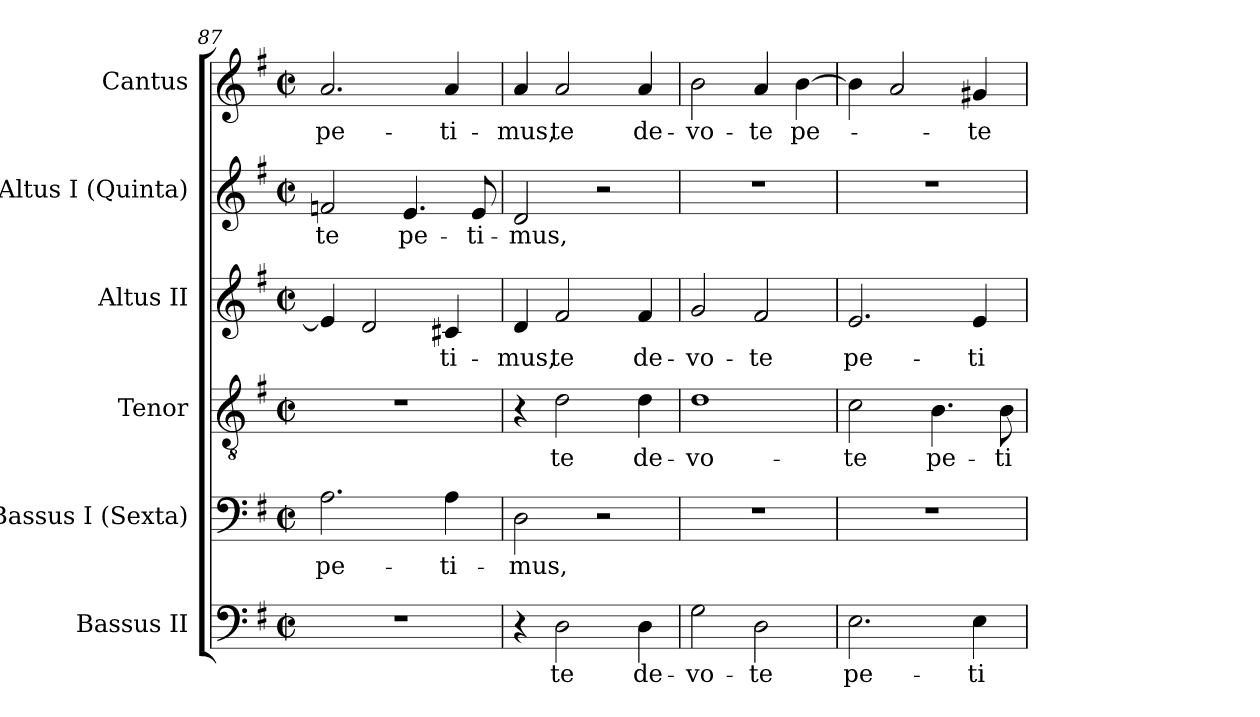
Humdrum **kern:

**kern	**text	**kern	**text	**kern	**text	**kern	**text	**kern	**text	**kern	**text
*part6	*part6	*part5	*part5	*part4	*part4	*part3	*part3	*part2	*part2	*part1	*part1
*staff6	*staff6	*staff5	*staff5	*staff4	*staff4	*staff3	*staff3	*staff2	*staff2	*staff1	*staff1
*I"Bassus II	*	*I"Bassus I (Sexta)	*	*I"Tenor	*	*I"Altus II	*	*I"Altus I (Quinta)	*	*I"Cantus	*
*I'B.	*	*I'B.	*	*I'T.	*	*I'A.	*	*I'A.	*	*I'S.	*
*clefF4	*	*clefF4	*	*clefGv2	*	*clefG2	*	*clefG2	*	*clefG2	*
*	*	*	*	*ITrd7c12	*	*	*	*	*	*	*
*k[f#]	*	*k[f#]	*	*k[f#]	*	*k[f#]	*	*k[f#]	*	*k[f#]	*
*G:	*	*G:	*	*G:	*	*G:	*	*G:	*	*G:	*
*M2/2	*	*M2/2	*	*M2/2	*	*M2/2	*	*M2/2	*	*M2/2	*
*met(c|)	*	*met(c|)	*	*met(c|)	*	*met(c|)	*	*met(c|)	*	*met(c|)	*
=87	=87	=87	=87	=87	=87	=87	=87	=87	=87	=87	=87
!	!	!	!LO:LY:b:color=#000000	!	!	!	!	!	!	!	!
!	!	!	!	!	!	!	!	!	!LO:LY:b:color=#000000	!	!
!	!	!	!	!	!	!	!	!	!	!	!LO:LY:b:color=#000000
1r	.	2.Ai\	pe-	1r	.	4ei/]	.	2fni/	-te	2.ai/	pe-
.	.	.	.	.	.	2di/	.	.	.	.	.
!	!	!	!	!	!	!	!	!	!LO:LY:b:color=#000000	!	!
.	.	.	.	.	.	.	.	4.ei/	pe-	.	.
!	!	!	!LO:LY:b:color=#000000	!	!	!	!	!	!	!	!
!	!	!	!	!	!	!	!LO:LY:b:color=#000000	!	!	!	!
!	!	!	!	!	!	!	!	!	!	!	!LO:LY:b:color=#000000
.	.	4Ai\	-ti-	.	.	4c#Xi/	-ti-	.	.	4ai/	-ti-
!	!	!	!	!	!	!	!	!	!LO:LY:b:color=#000000	!	!
.	.	.	.	.	.	.	.	8ei/	-ti-	.	.
!!LO:LB:g=z
=88	=88	=88	=88	=88	=88	=88	=88	=88	=88	=88	=88
!	!	!	!LO:LY:b:color=#000000	!	!	!	!	!	!	!	!
!	!	!	!	!	!	!	!LO:LY:b:color=#000000	!	!	!	!
!	!	!	!	!	!	!	!	!	!LO:LY:b:color=#000000	!	!
!	!	!	!	!	!	!	!	!	!	!	!LO:LY:b:color=#000000
4r	.	2Di\	-mus,	4r	.	4di/	-mus,	2di/	-mus,	4ai/	-mus,
!	!LO:LY:b:color=#000000	!	!	!	!	!	!	!	!	!	!
!	!	!	!	!	!LO:LY:b:color=#000000	!	!	!	!	!	!
!	!	!	!	!	!	!	!LO:LY:b:color=#000000	!	!	!	!
!	!	!	!	!	!	!	!	!	!	!	!LO:LY:b:color=#000000
2Di\	te	.	.	2Di\	te	2f#i/	te	.	.	2ai/	te
.	.	2r	.	.	.	.	.	2r	.	.	.
!	!LO:LY:b:color=#000000	!	!	!	!	!	!	!	!	!	!
!	!	!	!	!	!LO:LY:b:color=#000000	!	!	!	!	!	!
!	!	!	!	!	!	!	!LO:LY:b:color=#000000	!	!	!	!
!	!	!	!	!	!	!	!	!	!	!	!LO:LY:b:color=#000000
4Di\	de-	.	.	4Di\	de-	4f#i/	de-	.	.	4ai/	de-
=89	=89	=89	=89	=89	=89	=89	=89	=89	=89	=89	=89
!	!LO:LY:b:color=#000000	!	!	!	!	!	!	!	!	!	!
!	!	!	!	!	!LO:LY:b:color=#000000	!	!	!	!	!	!
!	!	!	!	!	!	!	!LO:LY:b:color=#000000	!	!	!	!
!	!	!	!	!	!	!	!	!	!	!	!LO:LY:b:color=#000000
2Gi\	-vo-	1r	.	1Di	-vo-	2gi/	-vo-	1r	.	2bi\	-vo-
!	!LO:LY:b:color=#000000	!	!	!	!	!	!	!	!	!	!
!	!	!	!	!	!	!	!LO:LY:b:color=#000000	!	!	!	!
!	!	!	!	!	!	!	!	!	!	!	!LO:LY:b:color=#000000
2Di\	-te	.	.	.	.	2f#i/	-te	.	.	4ai/	-te
!	!	!	!	!	!	!	!	!	!	!	!LO:LY:b:color=#000000
.	.	.	.	.	.	.	.	.	.	[>4bi\	pe-
=90	=90	=90	=90	=90	=90	=90	=90	=90	=90	=90	=90
!	!LO:LY:b:color=#000000	!	!	!	!	!	!	!	!	!	!
!	!	!	!	!	!LO:LY:b:color=#000000	!	!	!	!	!	!
!	!	!	!	!	!	!	!LO:LY:b:color=#000000	!	!	!	!
2.Ei\	pe-	1r	.	2Ci\	-te	2.ei/	pe-	1r	.	4bi\]	.
.	.	.	.	.	.	.	.	.	.	2ai/	.
!	!	!	!	!	!LO:LY:b:color=#000000	!	!	!	!	!	!
.	.	.	.	4.BBi\	pe-	.	.	.	.	.	.
!	!LO:LY:b:color=#000000	!	!	!	!	!	!	!	!	!	!
!	!	!	!	!	!	!	!LO:LY:b:color=#000000	!	!	!	!
!	!	!	!	!	!	!	!	!	!	!	!LO:LY:b:color=#000000
4Ei\	-ti-	.	.	.	.	4ei/	-ti-	.	.	4g#Xi/	-te-
!	!	!	!	!	!LO:LY:b:color=#000000	!	!	!	!	!	!
.	.	.	.	8BBi\	-ti-	.	.	.	.	.	.
=	=	=	=	=	=	=	=	=	=	=	=
*-	*-	*-	*-	*-	*-	*-	*-	*-	*-	*-	*-
